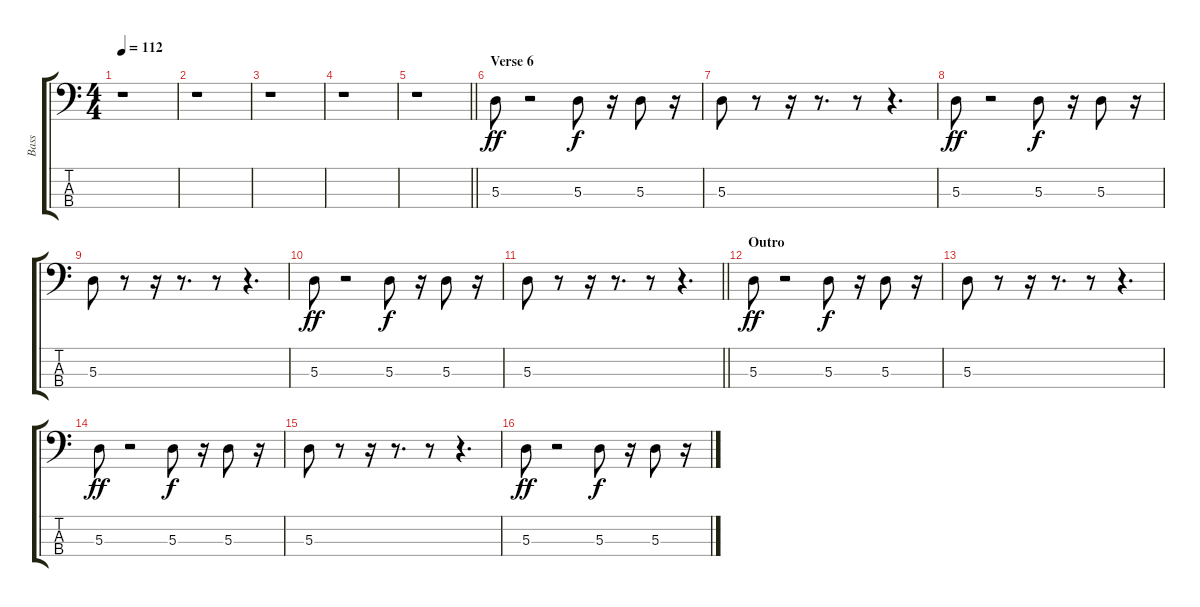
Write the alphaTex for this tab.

\track ("Bass" "Bass") {instrument electricbassfinger}
\staff {score tabs}
\tuning (G2 D2 A1 E1) {hide}
\ts (4 4)
\tempo 112
\clef f4
\ks c
r.1{dy f} |
r.1 |
r.1 |
r.1 |
\barLineRight lightlight
r.1 |
\section ("" "Verse 6")
5.3.8{dy ff} r.2 5.3.8{dy f} r.16 5.3.8 r.16 |
5.3.8 r.8 r.16 r.8{d} r.8 r.4{d} |
5.3.8{dy ff} r.2 5.3.8{dy f} r.16 5.3.8 r.16 |
5.3.8 r.8 r.16 r.8{d} r.8 r.4{d} |
5.3.8{dy ff} r.2 5.3.8{dy f} r.16 5.3.8 r.16 |
\barLineRight lightlight
5.3.8 r.8 r.16 r.8{d} r.8 r.4{d} |
\section ("" "Outro")
5.3.8{dy ff} r.2 5.3.8{dy f} r.16 5.3.8 r.16 |
5.3.8 r.8 r.16 r.8{d} r.8 r.4{d} |
5.3.8{dy ff} r.2 5.3.8{dy f} r.16 5.3.8 r.16 |
5.3.8 r.8 r.16 r.8{d} r.8 r.4{d} |
5.3.8{dy ff} r.2 5.3.8{dy f} r.16 5.3.8 r.16
